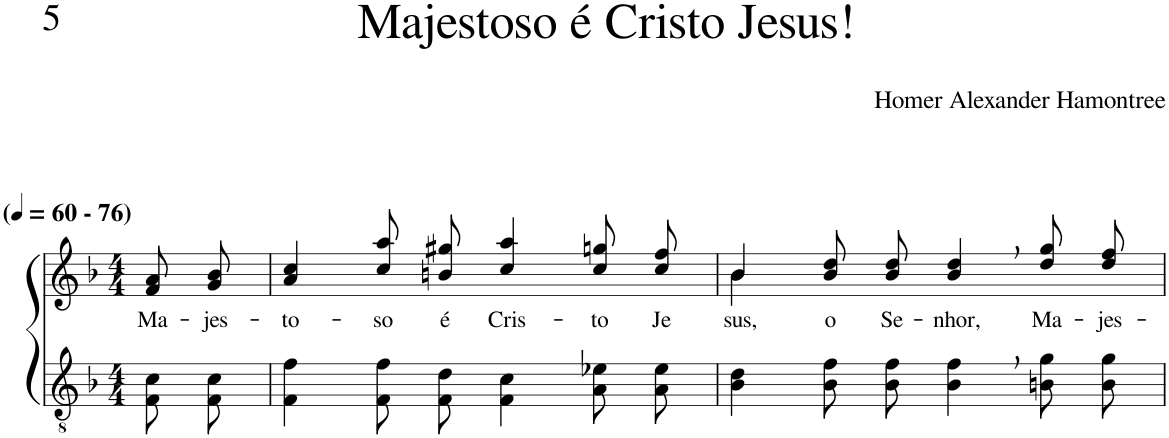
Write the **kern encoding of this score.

**kern	**kern	**text
*part2	*part1	*part1
*staff2	*staff1	*staff1
*I"Parte III e IV	*I"Parte I e II	*
*clefGv2	*clefG2	*
*Trd4c7	*Trd4c7	*
*k[b-]	*k[b-]	*
*M4/4	*M4/4	*
*MM60	*MM60	*
=1	=1	=1
!	!LO:TX:a:B:t=(	!
!	!LO:TX:a:B:t=- 76)	!
!	!	!LO:LY:b
8F/ 8c/L	8f/ 8a/L	Ma-
!	!	!LO:LY:b
8F/ 8c/J	8g/ 8b-/J	-jes-
=2	=2	=2
!	!	!LO:LY:b
4F\ 4f\	4a/ 4cc/	-to-
!	!	!LO:LY:b
8F/ 8f/L	8cc\ 8aa\L	-so
!	!	!LO:LY:b
8F/ 8d/J	8bn\ 8gg#X\J	é
!	!	!LO:LY:b
4F\ 4c\	4cc/ 4aa/	Cris-
!	!	!LO:LY:b
8A\ 8e-X\L	8cc\ 8ggn\L	-to
!	!	!LO:LY:b
8A\ 8e-\J	8cc\ 8ff\J	Je-
=3	=3	=3
*	*^	*
!	!	!	!LO:LY:b
4B-\ 4d\	4b-/	4b-\	-sus,
!	!	!	!LO:LY:b
8B-\ 8f\L	8b-\ 8dd\L	2.ryy	o
!	!	!	!LO:LY:b
8B-\ 8f\J	8b-\ 8dd\J	.	Se-
!	!	!	!LO:LY:b
4B-\, 4f\,	4b-/, 4dd/,	.	-nhor,
!	!	!	!LO:LY:b
8Bn\ 8g\L	8dd\ 8gg\L	.	Ma-
!	!	!	!LO:LY:b
8B\ 8g\J	8dd\ 8ff\J	.	-jes-
*	*v	*v	*
=	=	=
*-	*-	*-
